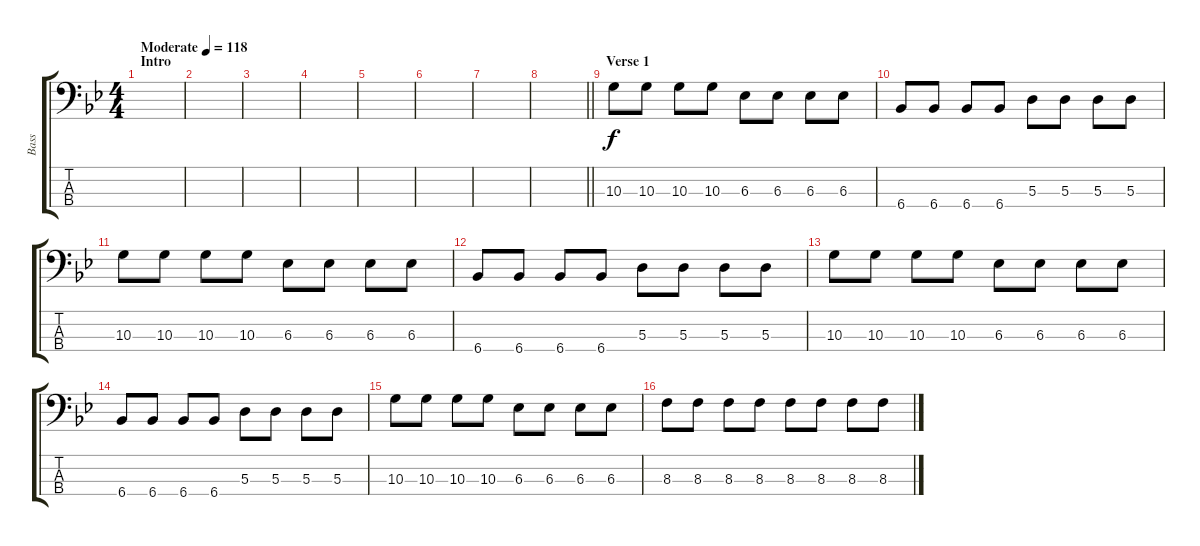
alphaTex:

\track ("Bass" "Bass") {instrument electricbassfinger}
\staff {score tabs}
\tuning (G2 D2 A1 E1) {hide}
\ts (4 4)
\section ("" "Intro")
\tempo (118 "Moderate")
\clef f4
\ks bb
|
|
|
|
|
|
|
\barLineRight lightlight
|
\section ("" "Verse 1")
10.3.8 10.3.8 10.3.8 10.3.8 6.3.8 6.3.8 6.3.8 6.3.8 |
6.4.8 6.4.8 6.4.8 6.4.8 5.3.8 5.3.8 5.3.8 5.3.8 |
10.3.8 10.3.8 10.3.8 10.3.8 6.3.8 6.3.8 6.3.8 6.3.8 |
6.4.8 6.4.8 6.4.8 6.4.8 5.3.8 5.3.8 5.3.8 5.3.8 |
10.3.8 10.3.8 10.3.8 10.3.8 6.3.8 6.3.8 6.3.8 6.3.8 |
6.4.8 6.4.8 6.4.8 6.4.8 5.3.8 5.3.8 5.3.8 5.3.8 |
10.3.8 10.3.8 10.3.8 10.3.8 6.3.8 6.3.8 6.3.8 6.3.8 |
8.3.8 8.3.8 8.3.8 8.3.8 8.3.8 8.3.8 8.3.8 8.3.8
